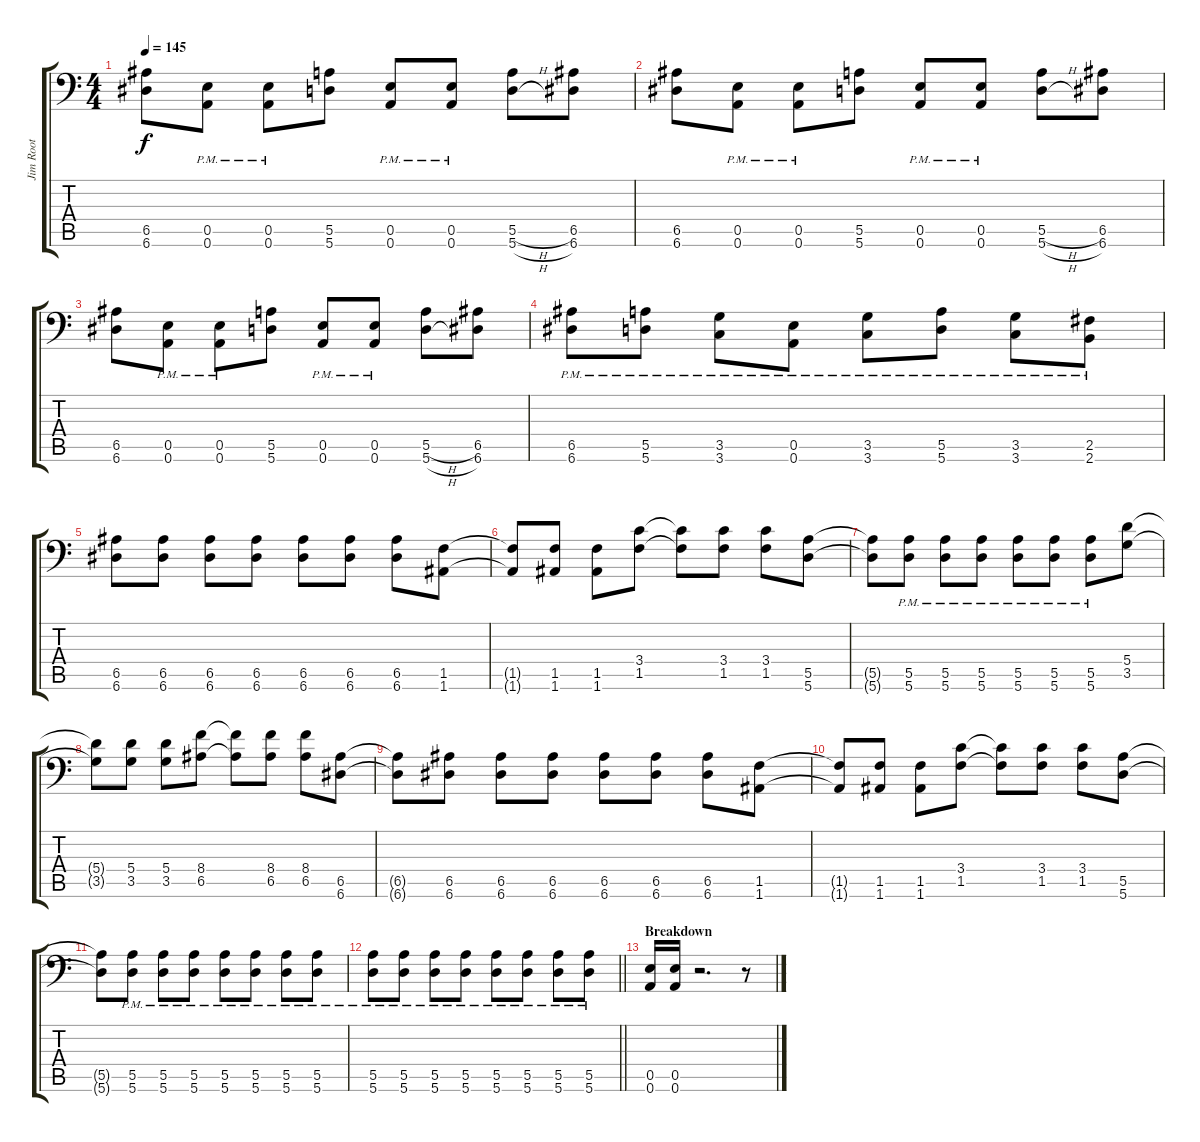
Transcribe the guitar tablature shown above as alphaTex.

\track ("Jim Root" "Jim Root") {instrument distortionguitar}
\staff {score tabs}
\tuning (B3 Gb3 D3 A2 E2 A1) {hide}
\ts (4 4)
\tempo 145
\clef f4
\ks c
(6.5 6.6).8{dy f} (0.5{pm} 0.6{pm}).8 (0.5{pm} 0.6{pm}).8 (5.5 5.6).8 (0.5{pm} 0.6{pm}).8 (0.5{pm} 0.6{pm}).8 (5.5{h} 5.6{h}).8 (6.5 6.6).8 |
(6.5 6.6).8 (0.5{pm} 0.6{pm}).8 (0.5{pm} 0.6{pm}).8 (5.5 5.6).8 (0.5{pm} 0.6{pm}).8 (0.5{pm} 0.6{pm}).8 (5.5{h} 5.6{h}).8 (6.5 6.6).8 |
(6.5 6.6).8 (0.5{pm} 0.6{pm}).8 (0.5{pm} 0.6{pm}).8 (5.5 5.6).8 (0.5{pm} 0.6{pm}).8 (0.5{pm} 0.6{pm}).8 (5.5{h} 5.6{h}).8 (6.5 6.6).8 |
(6.5{pm} 6.6{pm}).8 (5.5{pm} 5.6{pm}).8 (3.5{pm} 3.6{pm}).8 (0.5{pm} 0.6{pm}).8 (3.5{pm} 3.6{pm}).8 (5.5{pm} 5.6{pm}).8 (3.5{pm} 3.6{pm}).8 (2.5{pm} 2.6{pm}).8 |
(6.5 6.6).8 (6.5 6.6).8 (6.5 6.6).8 (6.5 6.6).8 (6.5 6.6).8 (6.5 6.6).8 (6.5 6.6).8 (1.5 1.6).8 |
(1.5{t} 1.6{t}).8 (1.5 1.6).8 (1.5 1.6).8 (3.4 1.5).8 (3.4{t} 1.5{t}).8 (3.4 1.5).8 (3.4 1.5).8 (5.5 5.6).8 |
(5.5{t} 5.6{t}).8 (5.5{pm} 5.6{pm}).8 (5.5{pm} 5.6{pm}).8 (5.5{pm} 5.6{pm}).8 (5.5{pm} 5.6{pm}).8 (5.5{pm} 5.6{pm}).8 (5.5{pm} 5.6{pm}).8 (5.4 3.5).8 |
(5.4{t} 3.5{t}).8 (5.4 3.5).8 (5.4 3.5).8 (8.4 6.5).8 (8.4{t} 6.5{t}).8 (8.4 6.5).8 (8.4 6.5).8 (6.5 6.6).8 |
(6.5{t} 6.6{t}).8 (6.5 6.6).8 (6.5 6.6).8 (6.5 6.6).8 (6.5 6.6).8 (6.5 6.6).8 (6.5 6.6).8 (1.5 1.6).8 |
(1.5{t} 1.6{t}).8 (1.5 1.6).8 (1.5 1.6).8 (3.4 1.5).8 (3.4{t} 1.5{t}).8 (3.4 1.5).8 (3.4 1.5).8 (5.5 5.6).8 |
(5.5{t} 5.6{t}).8 (5.5{pm} 5.6{pm}).8 (5.5{pm} 5.6{pm}).8 (5.5{pm} 5.6{pm}).8 (5.5{pm} 5.6{pm}).8 (5.5{pm} 5.6{pm}).8 (5.5{pm} 5.6{pm}).8 (5.5{pm} 5.6{pm}).8 |
\barLineRight lightlight
(5.5{pm} 5.6{pm}).8 (5.5{pm} 5.6{pm}).8 (5.5{pm} 5.6{pm}).8 (5.5{pm} 5.6{pm}).8 (5.5{pm} 5.6{pm}).8 (5.5{pm} 5.6{pm}).8 (5.5{pm} 5.6{pm}).8 (5.5{pm} 5.6{pm}).8 |
\section ("" "Breakdown")
(0.5 0.6).16 (0.5 0.6).16 r.2{d} r.8
